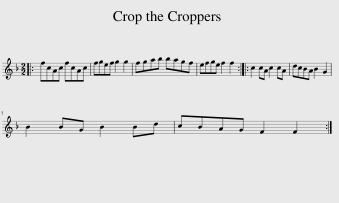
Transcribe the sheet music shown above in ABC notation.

X:1
L:1/8
M:2/2
I:linebreak $
K:F
V:1 treble
V:1
|: fcAc fcAc | fgef g2 g2 | fgab bagf | efge f2 f2 :: c2 cA c2 cA | %5
 dcBA B2 G2 |$ B2 BG B2 Bd | cBAG F2 F2 :| %8
